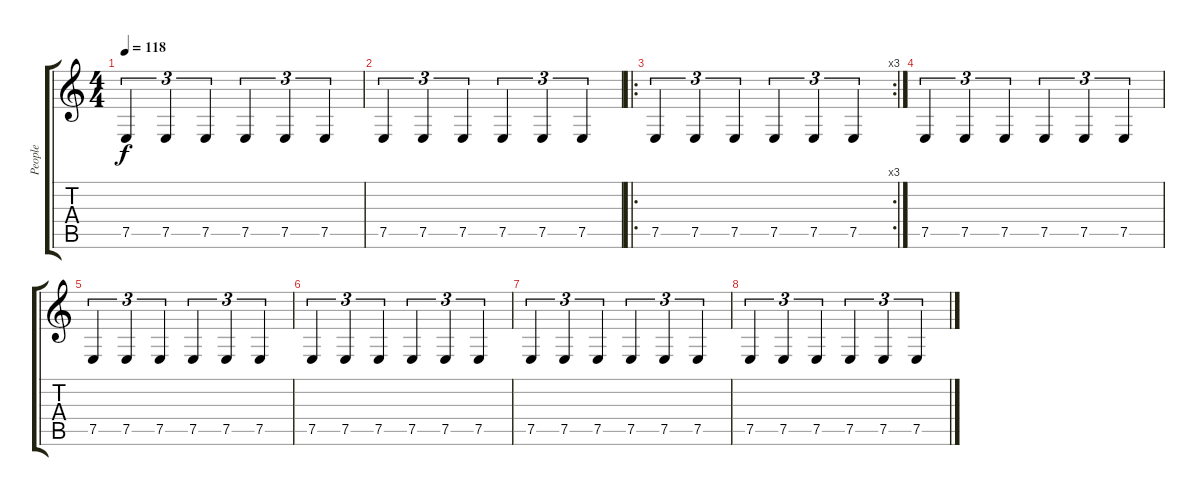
\track ("People" "People") {instrument applause}
\staff {score tabs}
\tuning (E4 B3 G3 D3 A2 E2) {hide}
\ts (4 4)
\tempo 118
\clef g2
\ks c
7.5.4{tu (3 2) dy f} 7.5.4{tu (3 2)} 7.5.4{tu (3 2)} 7.5.4{tu (3 2)} 7.5.4{tu (3 2)} 7.5.4{tu (3 2)} |
7.5.4{tu (3 2)} 7.5.4{tu (3 2)} 7.5.4{tu (3 2)} 7.5.4{tu (3 2)} 7.5.4{tu (3 2)} 7.5.4{tu (3 2)} |
\ro
\rc 3
7.5.4{tu (3 2)} 7.5.4{tu (3 2)} 7.5.4{tu (3 2)} 7.5.4{tu (3 2)} 7.5.4{tu (3 2)} 7.5.4{tu (3 2)} |
7.5.4{tu (3 2)} 7.5.4{tu (3 2)} 7.5.4{tu (3 2)} 7.5.4{tu (3 2)} 7.5.4{tu (3 2)} 7.5.4{tu (3 2)} |
7.5.4{tu (3 2)} 7.5.4{tu (3 2)} 7.5.4{tu (3 2)} 7.5.4{tu (3 2)} 7.5.4{tu (3 2)} 7.5.4{tu (3 2)} |
7.5.4{tu (3 2)} 7.5.4{tu (3 2)} 7.5.4{tu (3 2)} 7.5.4{tu (3 2)} 7.5.4{tu (3 2)} 7.5.4{tu (3 2)} |
7.5.4{tu (3 2) volume 8} 7.5.4{tu (3 2)} 7.5.4{tu (3 2)} 7.5.4{tu (3 2) volume 6} 7.5.4{tu (3 2)} 7.5.4{tu (3 2)} |
7.5.4{tu (3 2) volume 4} 7.5.4{tu (3 2)} 7.5.4{tu (3 2)} 7.5.4{tu (3 2) volume 2} 7.5.4{tu (3 2)} 7.5.4{tu (3 2)}
